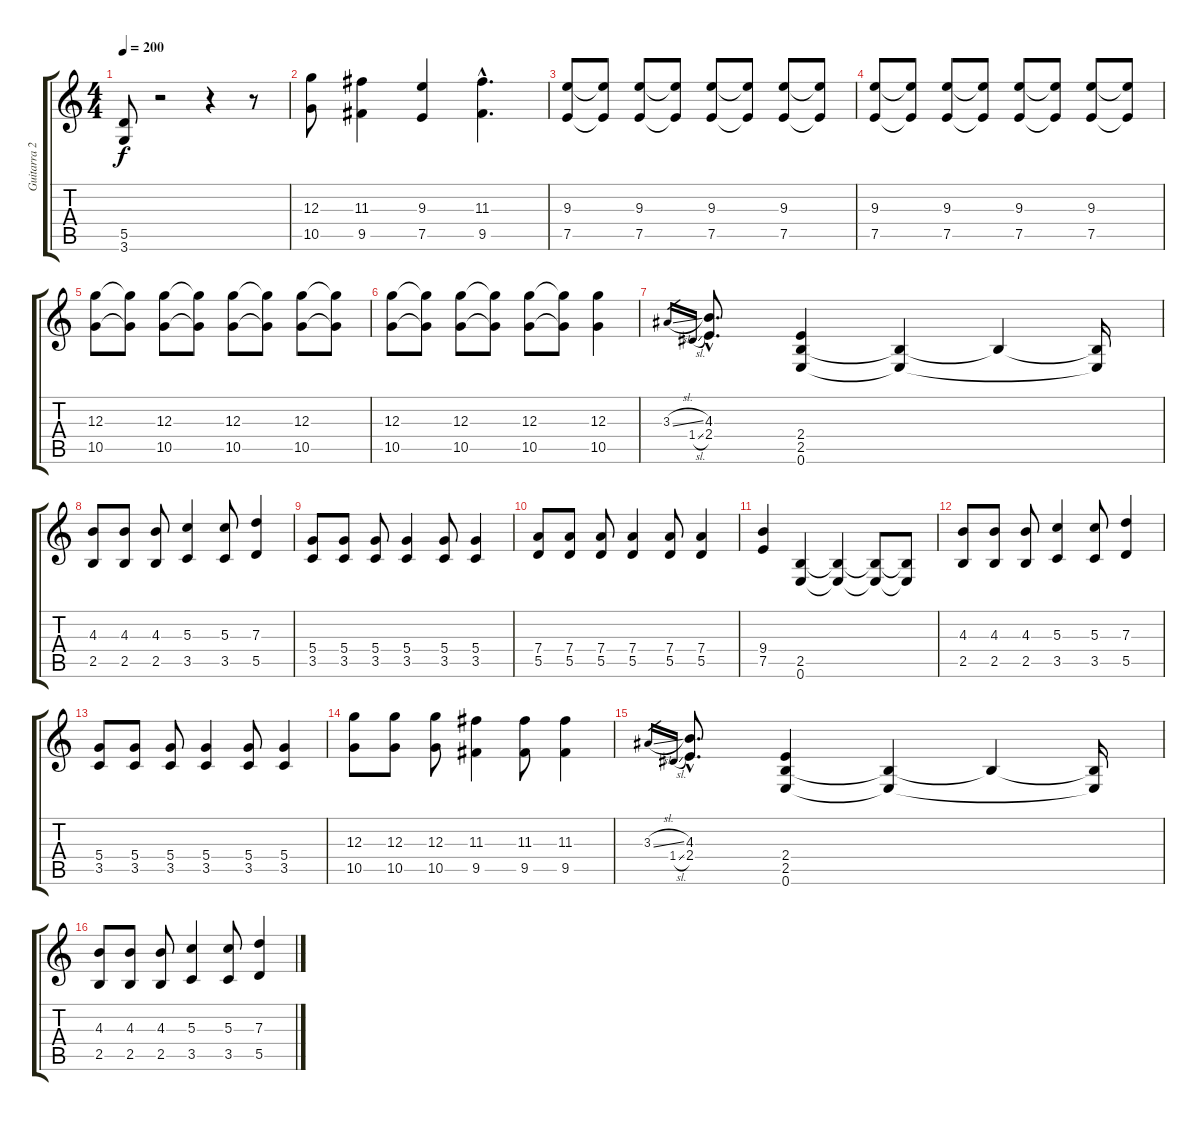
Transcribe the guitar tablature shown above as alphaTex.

\track ("Guitarra 2" "Guitarra 2") {instrument overdrivenguitar}
\staff {score tabs}
\tuning (E4 B3 G3 D3 A2 E2) {hide}
\ts (4 4)
\tempo 200
\clef g2
\ks c
(5.5{t} 3.6{t}).8{dy f} r.2 r.4 r.8 |
(12.3 10.5).8 (11.3 9.5).4 (9.3 7.5).4 (11.3{hac} 9.5{hac}).4{d} |
(9.3 7.5).8 (9.3{t} 7.5{t}).8 (9.3 7.5).8 (9.3{t} 7.5{t}).8 (9.3 7.5).8 (9.3{t} 7.5{t}).8 (9.3 7.5).8 (9.3{t} 7.5{t}).8 |
(9.3 7.5).8 (9.3{t} 7.5{t}).8 (9.3 7.5).8 (9.3{t} 7.5{t}).8 (9.3 7.5).8 (9.3{t} 7.5{t}).8 (9.3 7.5).8 (9.3{t} 7.5{t}).8 |
(12.3 10.5).8 (12.3{t} 10.5{t}).8 (12.3 10.5).8 (12.3{t} 10.5{t}).8 (12.3 10.5).8 (12.3{t} 10.5{t}).8 (12.3 10.5).8 (12.3{t} 10.5{t}).8 |
(12.3 10.5).8 (12.3{t} 10.5{t}).8 (12.3 10.5).8 (12.3{t} 10.5{t}).8 (12.3 10.5).8 (12.3{t} 10.5{t}).8 (12.3 10.5).4 |
3.3{sl}.16{gr} 1.4{sl}.16{gr} (4.3{hac} 2.4{hac}).8{d} (2.4 2.5 0.6).4 (2.5{t} 0.6{t}).4 2.5{t}.4 (2.5{t} 0.6{t}).16 |
(4.3 2.5).8 (4.3 2.5).8 (4.3 2.5).8 (5.3 3.5).4 (5.3 3.5).8 (7.3 5.5).4 |
(5.4 3.5).8 (5.4 3.5).8 (5.4 3.5).8 (5.4 3.5).4 (5.4 3.5).8 (5.4 3.5).4 |
(7.4 5.5).8 (7.4 5.5).8 (7.4 5.5).8 (7.4 5.5).4 (7.4 5.5).8 (7.4 5.5).4 |
(9.4 7.5).4 (2.5 0.6).4 (2.5{t} 0.6{t}).4 (2.5{t} 0.6{t}).8 (2.5{t} 0.6{t}).8 |
(4.3 2.5).8 (4.3 2.5).8 (4.3 2.5).8 (5.3 3.5).4 (5.3 3.5).8 (7.3 5.5).4 |
(5.4 3.5).8 (5.4 3.5).8 (5.4 3.5).8 (5.4 3.5).4 (5.4 3.5).8 (5.4 3.5).4 |
(12.3 10.5).8 (12.3 10.5).8 (12.3 10.5).8 (11.3 9.5).4 (11.3 9.5).8 (11.3 9.5).4 |
3.3{sl}.16{gr} 1.4{sl}.16{gr} (4.3{hac} 2.4{hac}).8{d} (2.4 2.5 0.6).4 (2.5{t} 0.6{t}).4 2.5{t}.4 (2.5{t} 0.6{t}).16 |
(4.3 2.5).8 (4.3 2.5).8 (4.3 2.5).8 (5.3 3.5).4 (5.3 3.5).8 (7.3 5.5).4
